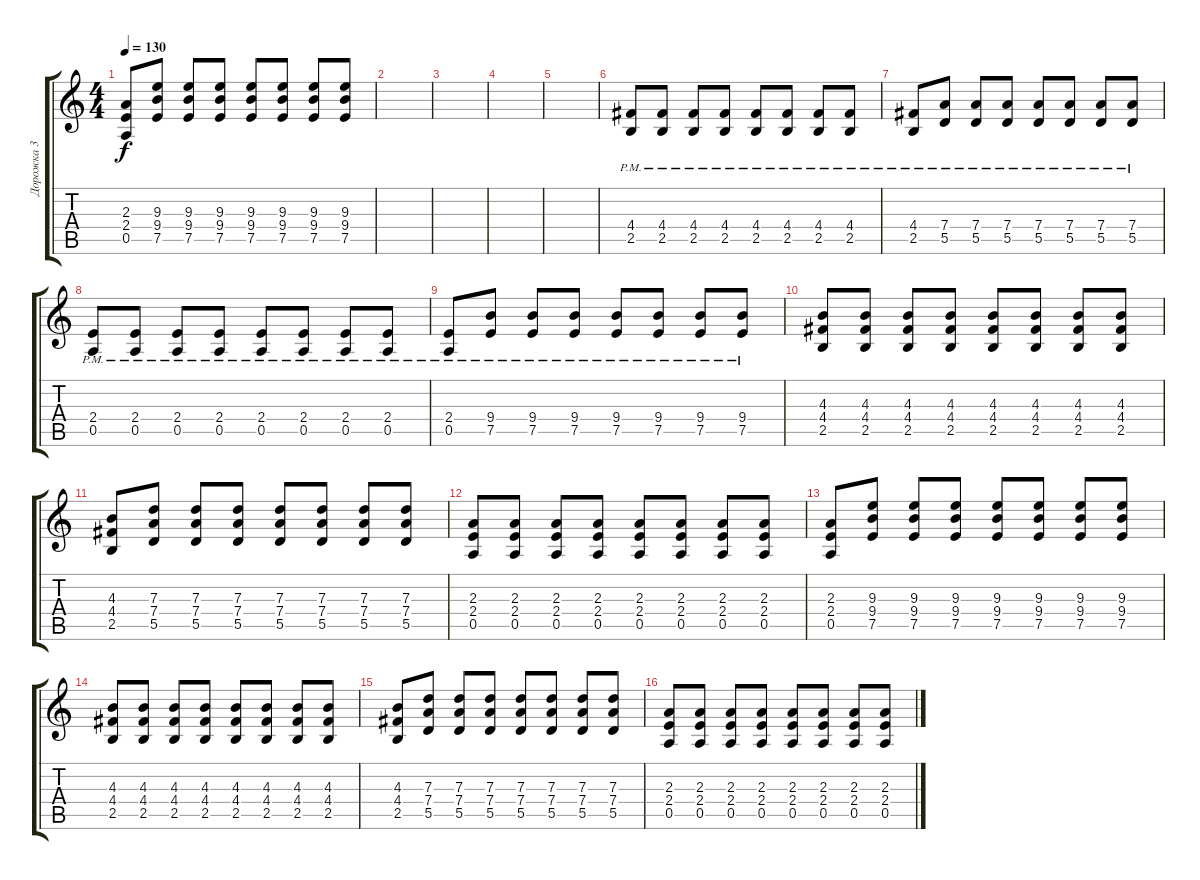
\track ("Дорожка 3" "Дорожка 3") {instrument distortionguitar}
\staff {score tabs}
\tuning (E4 B3 G3 D3 A2 E2) {hide}
\ts (4 4)
\tempo 130
\clef g2
\ks c
(2.3 2.4 0.5).8{dy f} (9.3 9.4 7.5).8 (9.3 9.4 7.5).8 (9.3 9.4 7.5).8 (9.3 9.4 7.5).8 (9.3 9.4 7.5).8 (9.3 9.4 7.5).8 (9.3 9.4 7.5).8 |
|
|
|
|
(4.4{pm} 2.5{pm}).8 (4.4{pm} 2.5{pm}).8 (4.4{pm} 2.5{pm}).8 (4.4{pm} 2.5{pm}).8 (4.4{pm} 2.5{pm}).8 (4.4{pm} 2.5{pm}).8 (4.4{pm} 2.5{pm}).8 (4.4{pm} 2.5{pm}).8 |
(4.4{pm} 2.5{pm}).8 (7.4{pm} 5.5{pm}).8 (7.4{pm} 5.5{pm}).8 (7.4{pm} 5.5{pm}).8 (7.4{pm} 5.5{pm}).8 (7.4{pm} 5.5{pm}).8 (7.4{pm} 5.5{pm}).8 (7.4{pm} 5.5{pm}).8 |
(2.4{pm} 0.5{pm}).8 (2.4{pm} 0.5{pm}).8 (2.4{pm} 0.5{pm}).8 (2.4{pm} 0.5{pm}).8 (2.4{pm} 0.5{pm}).8 (2.4{pm} 0.5{pm}).8 (2.4{pm} 0.5{pm}).8 (2.4{pm} 0.5{pm}).8 |
(2.4{pm} 0.5{pm}).8 (9.4{pm} 7.5{pm}).8 (9.4{pm} 7.5{pm}).8 (9.4{pm} 7.5{pm}).8 (9.4{pm} 7.5{pm}).8 (9.4{pm} 7.5{pm}).8 (9.4{pm} 7.5{pm}).8 (9.4{pm} 7.5{pm}).8 |
(4.3 4.4 2.5).8 (4.3 4.4 2.5).8 (4.3 4.4 2.5).8 (4.3 4.4 2.5).8 (4.3 4.4 2.5).8 (4.3 4.4 2.5).8 (4.3 4.4 2.5).8 (4.3 4.4 2.5).8 |
(4.3 4.4 2.5).8 (7.3 7.4 5.5).8 (7.3 7.4 5.5).8 (7.3 7.4 5.5).8 (7.3 7.4 5.5).8 (7.3 7.4 5.5).8 (7.3 7.4 5.5).8 (7.3 7.4 5.5).8 |
(2.3 2.4 0.5).8 (2.3 2.4 0.5).8 (2.3 2.4 0.5).8 (2.3 2.4 0.5).8 (2.3 2.4 0.5).8 (2.3 2.4 0.5).8 (2.3 2.4 0.5).8 (2.3 2.4 0.5).8 |
(2.3 2.4 0.5).8 (9.3 9.4 7.5).8 (9.3 9.4 7.5).8 (9.3 9.4 7.5).8 (9.3 9.4 7.5).8 (9.3 9.4 7.5).8 (9.3 9.4 7.5).8 (9.3 9.4 7.5).8 |
(4.3 4.4 2.5).8 (4.3 4.4 2.5).8 (4.3 4.4 2.5).8 (4.3 4.4 2.5).8 (4.3 4.4 2.5).8 (4.3 4.4 2.5).8 (4.3 4.4 2.5).8 (4.3 4.4 2.5).8 |
(4.3 4.4 2.5).8 (7.3 7.4 5.5).8 (7.3 7.4 5.5).8 (7.3 7.4 5.5).8 (7.3 7.4 5.5).8 (7.3 7.4 5.5).8 (7.3 7.4 5.5).8 (7.3 7.4 5.5).8 |
(2.3 2.4 0.5).8 (2.3 2.4 0.5).8 (2.3 2.4 0.5).8 (2.3 2.4 0.5).8 (2.3 2.4 0.5).8 (2.3 2.4 0.5).8 (2.3 2.4 0.5).8 (2.3 2.4 0.5).8
